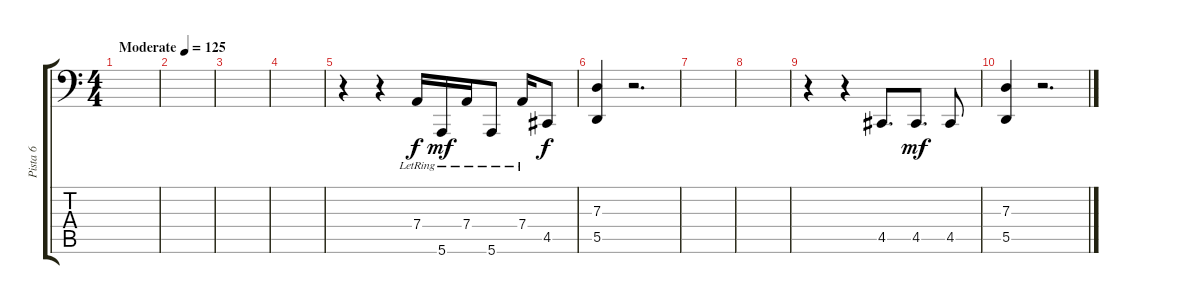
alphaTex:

\track ("Pista 6" "Pista 6") {instrument electricgrandpiano}
\staff {score tabs}
\tuning (E3 B2 G2 D2 A1 E1) {hide}
\ts (4 4)
\tempo (125 "Moderate")
\clef f4
\ks c
|
|
|
|
r.4 r.4 7.4{lr}.16 5.6{lr}.16{dy mf} 7.4{lr}.16 5.6{lr}.8 7.4{lr}.16 4.5.8{dy f} |
(7.3 5.5).4 r.2{d} |
|
|
r.4 r.4 4.5.8{d} 4.5.8{d dy mf} 4.5.8 |
(7.3 5.5).4 r.2{d}
